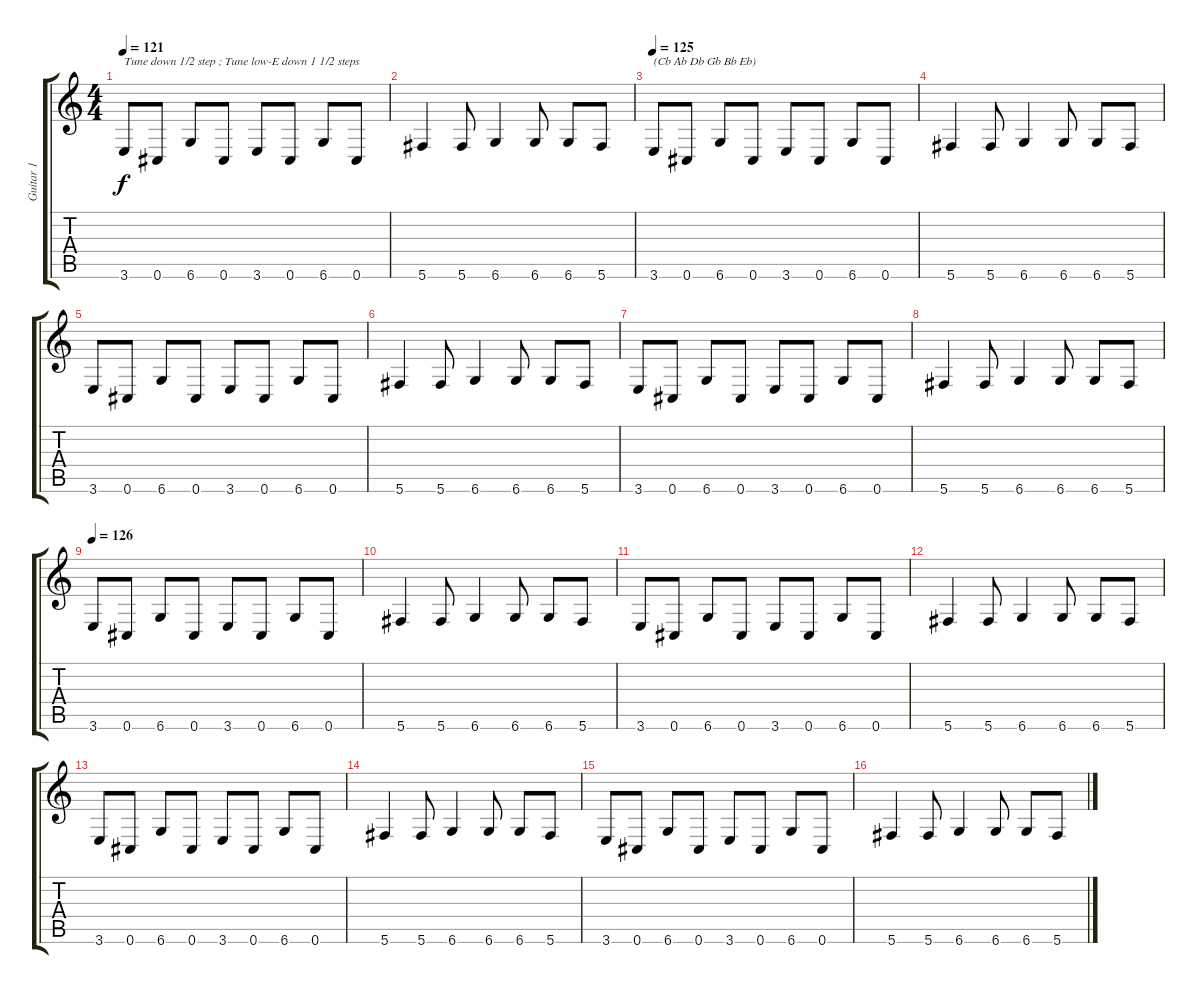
\track ("Guitar 1" "Guitar 1") {instrument electricguitarclean}
\staff {score tabs}
\tuning (Eb4 Bb3 Gb3 Db3 Ab2 Db2) {hide}
\ts (4 4)
\tempo 121
\clef g2
\ks c
3.6.8{txt "Tune down 1/2 step ; Tune low-E down 1 1/2 steps" dy f instrument electricguitarclean} 0.6.8 6.6.8 0.6.8 3.6.8 0.6.8 6.6.8 0.6.8 |
5.6.4 5.6.8 6.6.4 6.6.8 6.6.8 5.6.8 |
\tempo 125
3.6.8{txt "(Cb Ab Db Gb Bb Eb)"} 0.6.8 6.6.8 0.6.8 3.6.8 0.6.8 6.6.8 0.6.8 |
5.6.4 5.6.8 6.6.4 6.6.8 6.6.8 5.6.8 |
3.6.8 0.6.8 6.6.8 0.6.8 3.6.8 0.6.8 6.6.8 0.6.8 |
5.6.4 5.6.8 6.6.4 6.6.8 6.6.8 5.6.8 |
3.6.8 0.6.8 6.6.8 0.6.8 3.6.8 0.6.8 6.6.8 0.6.8 |
5.6.4 5.6.8 6.6.4 6.6.8 6.6.8 5.6.8 |
\tempo 126
3.6.8 0.6.8 6.6.8 0.6.8 3.6.8 0.6.8 6.6.8 0.6.8 |
5.6.4 5.6.8 6.6.4 6.6.8 6.6.8 5.6.8 |
3.6.8 0.6.8 6.6.8 0.6.8 3.6.8 0.6.8 6.6.8 0.6.8 |
5.6.4 5.6.8 6.6.4 6.6.8 6.6.8 5.6.8 |
3.6.8 0.6.8 6.6.8 0.6.8 3.6.8 0.6.8 6.6.8 0.6.8 |
5.6.4 5.6.8 6.6.4 6.6.8 6.6.8 5.6.8 |
3.6.8 0.6.8 6.6.8 0.6.8 3.6.8 0.6.8 6.6.8 0.6.8 |
5.6.4 5.6.8 6.6.4 6.6.8 6.6.8 5.6.8
